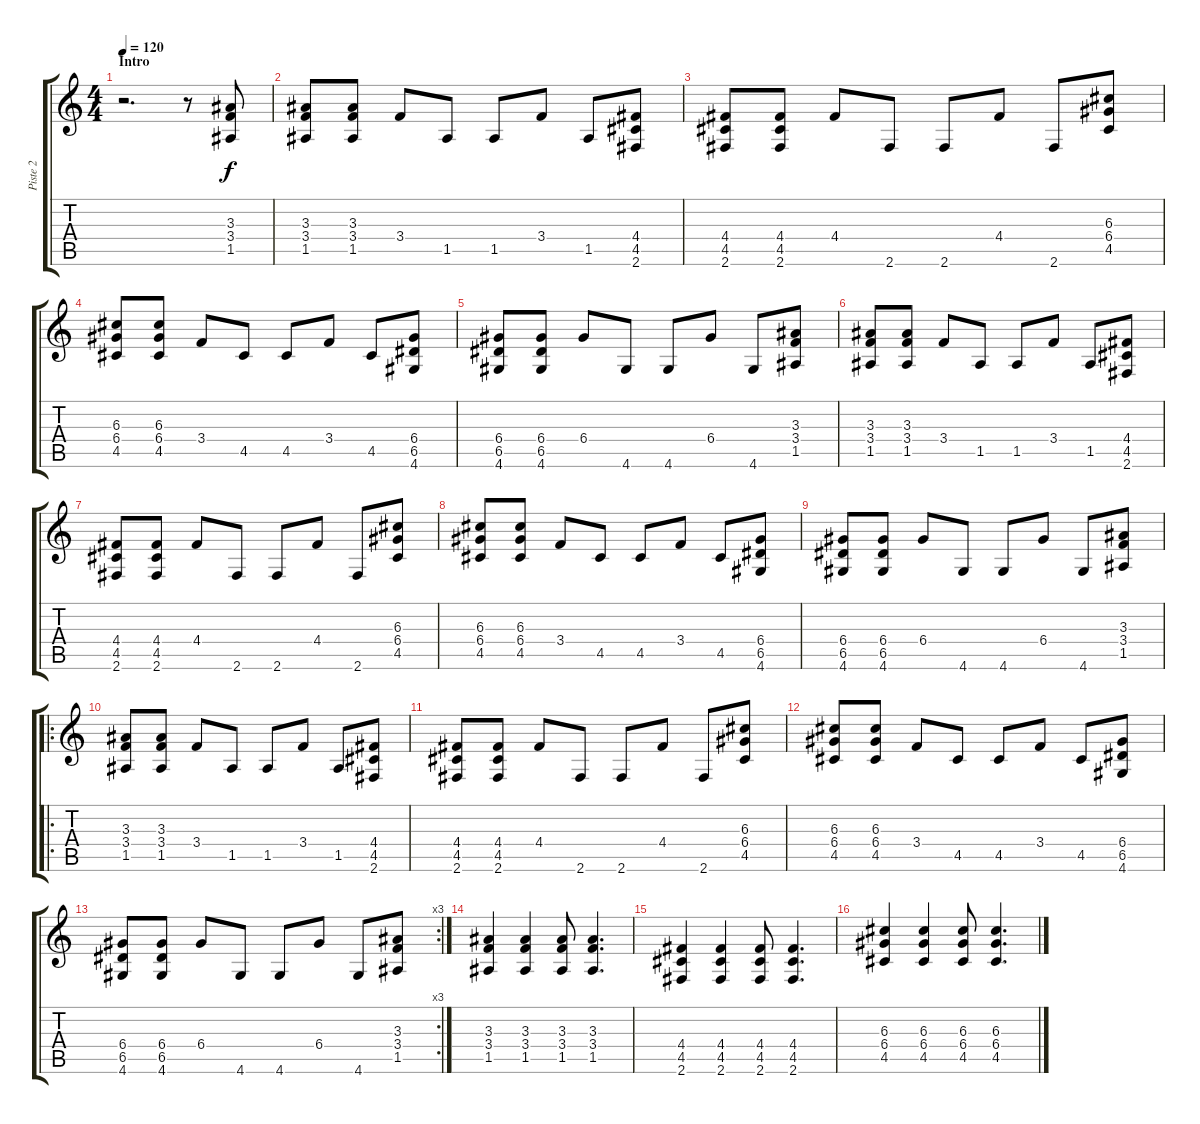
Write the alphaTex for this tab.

\track ("Piste 2" "Piste 2") {instrument overdrivenguitar}
\staff {score tabs}
\tuning (E4 B3 G3 D3 A2 E2) {hide}
\ts (4 4)
\section ("" "Intro")
\tempo 120
\clef g2
\ks c
r.2{d dy f instrument overdrivenguitar} r.8 (3.3 3.4 1.5).8 |
(3.3 3.4 1.5).8 (3.3 3.4 1.5).8 3.4.8 1.5.8 1.5.8 3.4.8 1.5.8 (4.4 4.5 2.6).8 |
(4.4 4.5 2.6).8 (4.4 4.5 2.6).8 4.4.8 2.6.8 2.6.8 4.4.8 2.6.8 (6.3 6.4 4.5).8 |
(6.3 6.4 4.5).8 (6.3 6.4 4.5).8 3.4.8 4.5.8 4.5.8 3.4.8 4.5.8 (6.4 6.5 4.6).8 |
(6.4 6.5 4.6).8 (6.4 6.5 4.6).8 6.4.8 4.6.8 4.6.8 6.4.8 4.6.8 (3.3 3.4 1.5).8 |
(3.3 3.4 1.5).8 (3.3 3.4 1.5).8 3.4.8 1.5.8 1.5.8 3.4.8 1.5.8 (4.4 4.5 2.6).8 |
(4.4 4.5 2.6).8 (4.4 4.5 2.6).8 4.4.8 2.6.8 2.6.8 4.4.8 2.6.8 (6.3 6.4 4.5).8 |
(6.3 6.4 4.5).8 (6.3 6.4 4.5).8 3.4.8 4.5.8 4.5.8 3.4.8 4.5.8 (6.4 6.5 4.6).8 |
(6.4 6.5 4.6).8 (6.4 6.5 4.6).8 6.4.8 4.6.8 4.6.8 6.4.8 4.6.8 (3.3 3.4 1.5).8 |
\ro
(3.3 3.4 1.5).8 (3.3 3.4 1.5).8 3.4.8 1.5.8 1.5.8 3.4.8 1.5.8 (4.4 4.5 2.6).8 |
(4.4 4.5 2.6).8 (4.4 4.5 2.6).8 4.4.8 2.6.8 2.6.8 4.4.8 2.6.8 (6.3 6.4 4.5).8 |
(6.3 6.4 4.5).8 (6.3 6.4 4.5).8 3.4.8 4.5.8 4.5.8 3.4.8 4.5.8 (6.4 6.5 4.6).8 |
\rc 3
(6.4 6.5 4.6).8 (6.4 6.5 4.6).8 6.4.8 4.6.8 4.6.8 6.4.8 4.6.8 (3.3 3.4 1.5).8 |
(3.3 3.4 1.5).4 (3.3 3.4 1.5).4 (3.3 3.4 1.5).8 (3.3 3.4 1.5).4{d} |
(4.4 4.5 2.6).4 (4.4 4.5 2.6).4 (4.4 4.5 2.6).8 (4.4 4.5 2.6).4{d} |
(6.3 6.4 4.5).4 (6.3 6.4 4.5).4 (6.3 6.4 4.5).8 (6.3 6.4 4.5).4{d}
